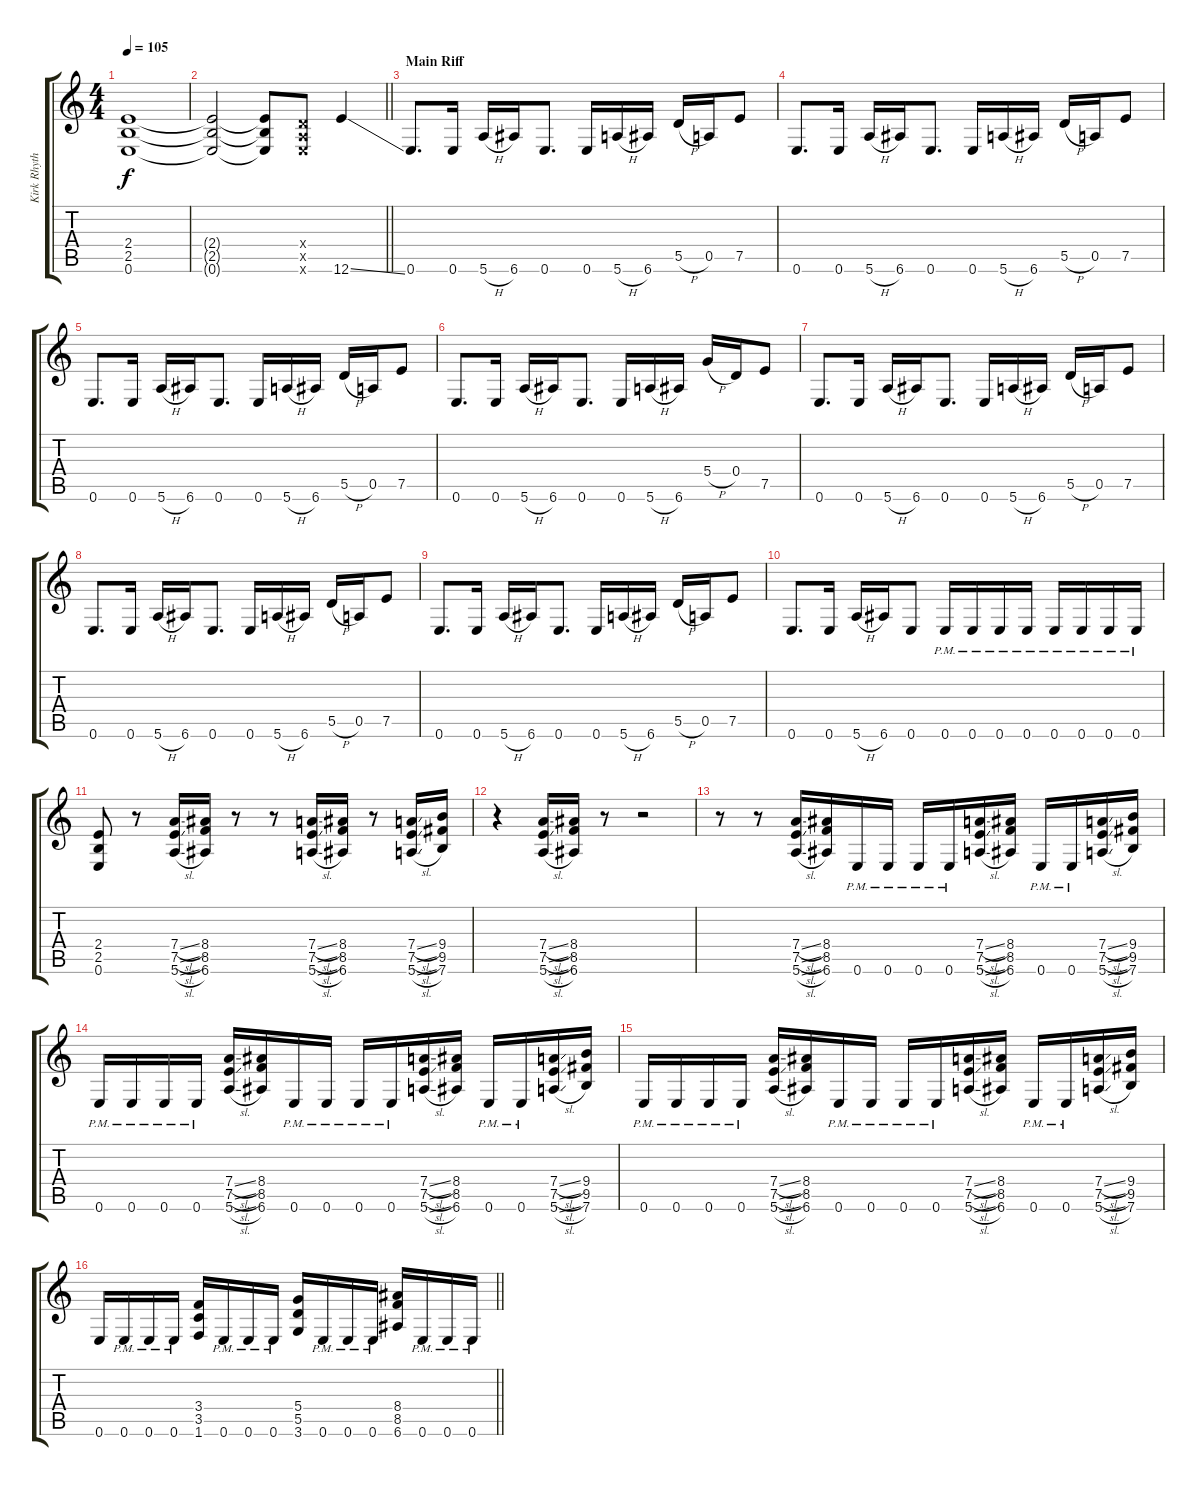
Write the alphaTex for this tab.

\track ("Kirk Rhythm" "Kirk Rhyth") {instrument distortionguitar}
\staff {score tabs}
\tuning (E4 B3 G3 D3 A2 E2) {hide}
\ts (4 4)
\tempo 105
\clef g2
\ks c
(2.4{t} 2.5{t} 0.6{t}).1{dy f} |
\barLineRight lightlight
(2.4{t} 2.5{t} 0.6{t}).2 (2.4{t} 2.5{t} 0.6{t}).8 (0.4{x} 0.5{x} 0.6{x}).8 12.6{ss}.4 |
\section ("" "Main Riff")
0.6.8{d} 0.6.16 5.6{h}.16 6.6.16 0.6.8{d} 0.6.16 5.6{h}.16 6.6.16 5.5{h}.16 0.5.16 7.5.8 |
0.6.8{d} 0.6.16 5.6{h}.16 6.6.16 0.6.8{d} 0.6.16 5.6{h}.16 6.6.16 5.5{h}.16 0.5.16 7.5.8 |
0.6.8{d} 0.6.16 5.6{h}.16 6.6.16 0.6.8{d} 0.6.16 5.6{h}.16 6.6.16 5.5{h}.16 0.5.16 7.5.8 |
0.6.8{d} 0.6.16 5.6{h}.16 6.6.16 0.6.8{d} 0.6.16 5.6{h}.16 6.6.16 5.4{h}.16 0.4.16 7.5.8 |
0.6.8{d} 0.6.16 5.6{h}.16 6.6.16 0.6.8{d} 0.6.16 5.6{h}.16 6.6.16 5.5{h}.16 0.5.16 7.5.8 |
0.6.8{d} 0.6.16 5.6{h}.16 6.6.16 0.6.8{d} 0.6.16 5.6{h}.16 6.6.16 5.5{h}.16 0.5.16 7.5.8 |
0.6.8{d} 0.6.16 5.6{h}.16 6.6.16 0.6.8{d} 0.6.16 5.6{h}.16 6.6.16 5.5{h}.16 0.5.16 7.5.8 |
0.6.8{d} 0.6.16 5.6{h}.16 6.6.16 0.6.8 0.6{pm}.16 0.6{pm}.16 0.6{pm}.16 0.6{pm}.16 0.6{pm}.16 0.6{pm}.16 0.6{pm}.16 0.6{pm}.16 |
(2.4 2.5 0.6).8 r.8 (7.4{sl} 7.5{sl} 5.6{sl}).16 (8.4 8.5 6.6).16 r.8 r.8 (7.4{sl} 7.5{sl} 5.6{sl}).16 (8.4 8.5 6.6).16 r.8 (7.4{sl} 7.5{sl} 5.6{sl}).16 (9.4 9.5 7.6).16 |
r.4 (7.4{sl} 7.5{sl} 5.6{sl}).16 (8.4 8.5 6.6).16 r.8 r.2 |
r.8 r.8 (7.4{sl} 7.5{sl} 5.6{sl}).16 (8.4 8.5 6.6).16 0.6{pm}.16 0.6{pm}.16 0.6{pm}.16 0.6{pm}.16 (7.4{sl} 7.5{sl} 5.6{sl}).16 (8.4 8.5 6.6).16 0.6{pm}.16 0.6{pm}.16 (7.4{sl} 7.5{sl} 5.6{sl}).16 (9.4 9.5 7.6).16 |
0.6{pm}.16 0.6{pm}.16 0.6{pm}.16 0.6{pm}.16 (7.4{sl} 7.5{sl} 5.6{sl}).16 (8.4 8.5 6.6).16 0.6{pm}.16 0.6{pm}.16 0.6{pm}.16 0.6{pm}.16 (7.4{sl} 7.5{sl} 5.6{sl}).16 (8.4 8.5 6.6).16 0.6{pm}.16 0.6{pm}.16 (7.4{sl} 7.5{sl} 5.6{sl}).16 (9.4 9.5 7.6).16 |
0.6{pm}.16 0.6{pm}.16 0.6{pm}.16 0.6{pm}.16 (7.4{sl} 7.5{sl} 5.6{sl}).16 (8.4 8.5 6.6).16 0.6{pm}.16 0.6{pm}.16 0.6{pm}.16 0.6{pm}.16 (7.4{sl} 7.5{sl} 5.6{sl}).16 (8.4 8.5 6.6).16 0.6{pm}.16 0.6{pm}.16 (7.4{sl} 7.5{sl} 5.6{sl}).16 (9.4 9.5 7.6).16 |
\barLineRight lightlight
0.6.16 0.6{pm}.16 0.6{pm}.16 0.6{pm}.16 (3.4 3.5 1.6).16 0.6{pm}.16 0.6{pm}.16 0.6{pm}.16 (5.4 5.5 3.6).16 0.6{pm}.16 0.6{pm}.16 0.6{pm}.16 (8.4 8.5 6.6).16 0.6{pm}.16 0.6{pm}.16 0.6{pm}.16
